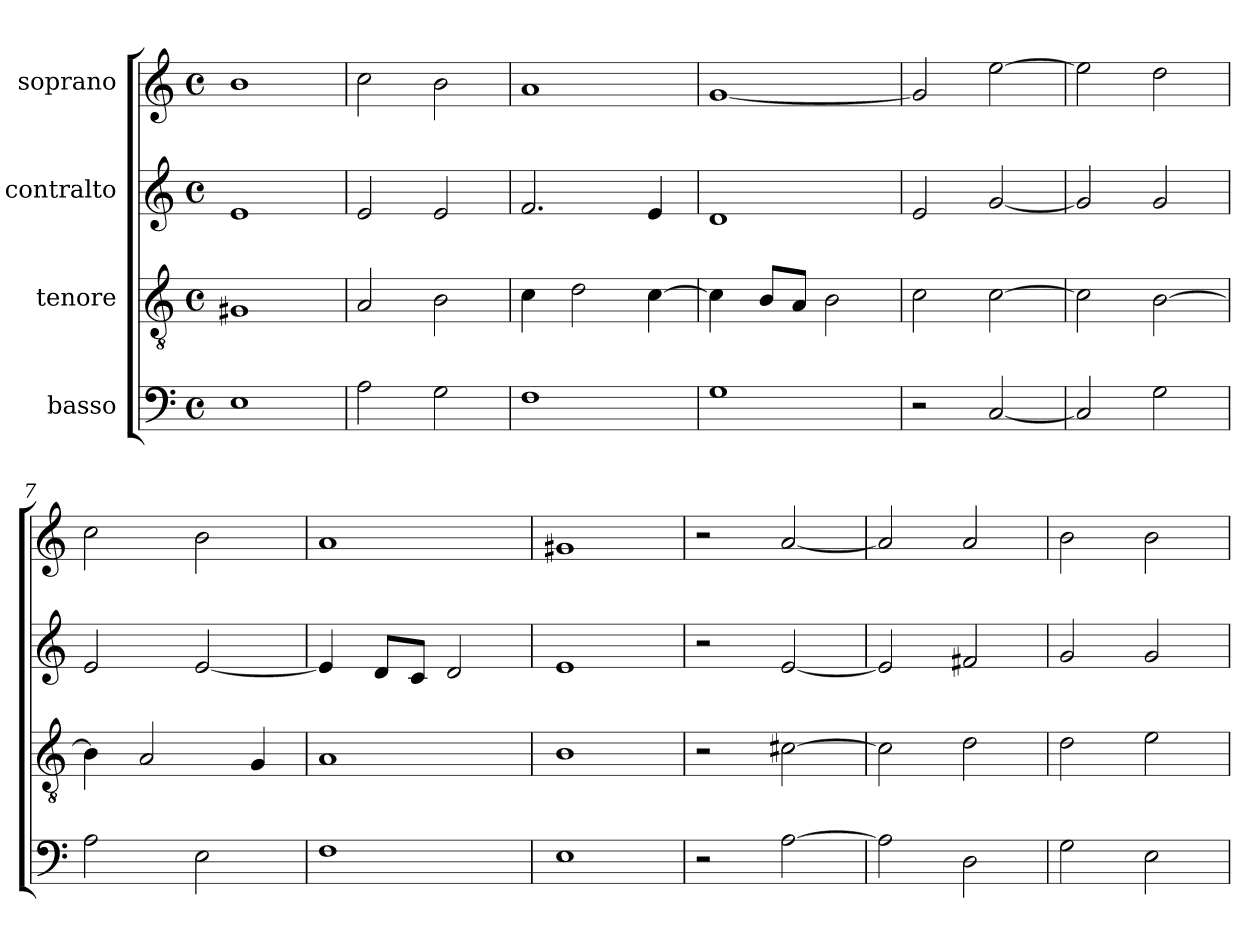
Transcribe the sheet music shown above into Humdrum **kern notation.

**kern	**kern	**kern	**kern
*part4	*part3	*part2	*part1
*staff4	*staff3	*staff2	*staff1
*I"basso	*I"tenore	*I"contralto	*I"soprano
*clefF4	*clefGv2	*clefG2	*clefG2
*k[]	*k[]	*k[]	*k[]
*C:	*C:	*C:	*C:
*M4/4	*M4/4	*M4/4	*M4/4
*met(c)	*met(c)	*met(c)	*met(c)
=1	=1	=1	=1
1E	1G#X	1e	1b
=2	=2	=2	=2
2A\	2A/	2e/	2cc\
2G\	2B\	2e/	2b\
=3	=3	=3	=3
1F	4c\	2.f/	1a
.	2d\	.	.
.	[>4c\	4e/	.
=4	=4	=4	=4
1G	4c\]	1d	[<1g
.	8B/L	.	.
.	8A/J	.	.
.	2B\	.	.
=5	=5	=5	=5
2r	2c\	2e/	2g/]
[<2C/	[>2c\	[<2g/	[>2ee\
=6	=6	=6	=6
2C/]	2c\]	2g/]	2ee\]
2G\	[>2B\	2g/	2dd\
=7	=7	=7	=7
2A\	4B\]	2e/	2cc\
.	2A/	.	.
2E\	.	[<2e/	2b\
.	4G/	.	.
=8	=8	=8	=8
1F	1A	4e/]	1a
.	.	8d/L	.
.	.	8c/J	.
.	.	2d/	.
!!LO:LB:g=z
=9	=9	=9	=9
1E	1B	1e	1g#X
=10	=10	=10	=10
2r	2r	2r	2r
[>2A\	[>2c#X\	[<2e/	[<2a/
=11	=11	=11	=11
2A\]	2c#\]	2e/]	2a/]
2D\	2d\	2f#X/	2a/
=12	=12	=12	=12
2G\	2d\	2g/	2b\
2E\	2e\	2g/	2b\
=	=	=	=
*-	*-	*-	*-
